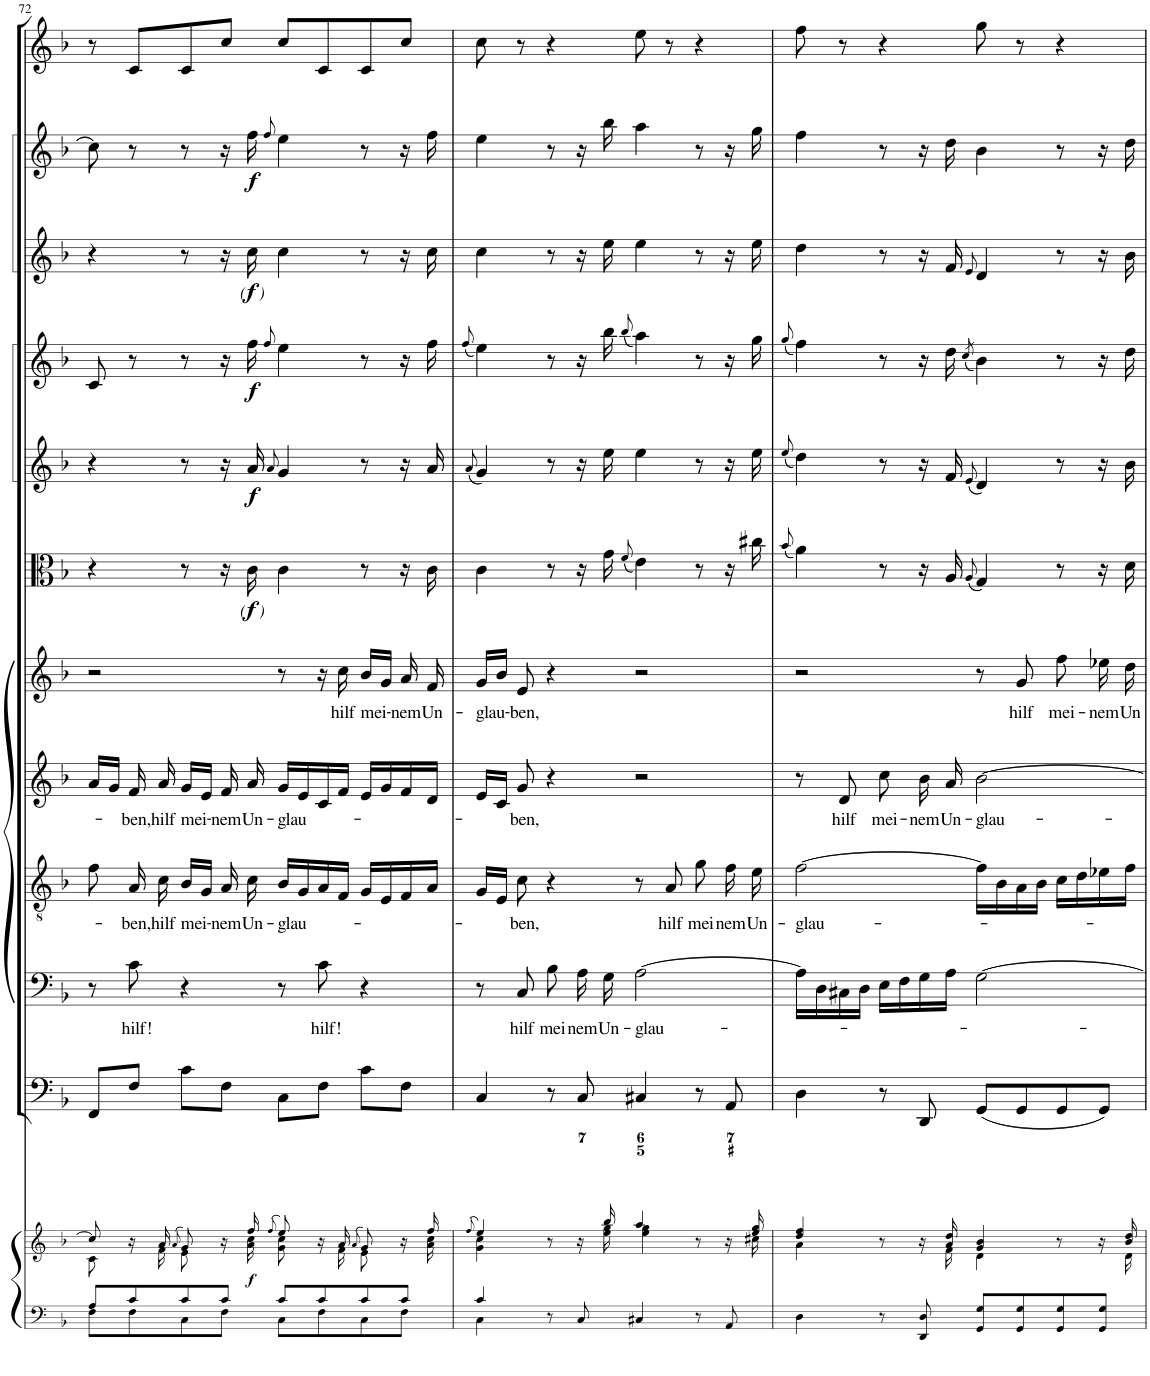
**kern	**kern	**dynam	**kern	**kern	**text	**kern	**text	**kern	**text	**kern	**text	**kern	**dynam	**kern	**dynam	**kern	**dynam	**kern	**dynam	**kern	**dynam	**kern
*part12	*part12	*part12	*part11	*part10	*part10	*part9	*part9	*part8	*part8	*part7	*part7	*part6	*part6	*part5	*part5	*part4	*part4	*part3	*part3	*part2	*part2	*part1
*staff13	*staff12	*staff12/13	*staff11	*staff10	*staff10	*staff9	*staff9	*staff8	*staff8	*staff7	*staff7	*staff6	*staff6	*staff5	*staff5	*staff4	*staff4	*staff3	*staff3	*staff2	*staff2	*staff1
*I"Piano reduction	*	*	*I"Continuo	*I"Basso	*	*I"Tenore	*	*I"Alto	*	*I"Soprano	*	*I"Viola	*	*I"Violino II	*	*I"Violino I	*	*I"Oboe II	*	*I"Oboe I	*	*I"Corno da caccia
*I'Pno	*	*	*	*	*	*	*	*	*	*	*	*I'Vla	*	*I'Vln	*	*I'Vln	*	*I'Ob	*	*I'Ob	*	*
!!LO:PB:g=z
*clefF4	*clefG2	*	*clefF4	*clefF4	*	*clefGv2	*	*clefG2	*	*clefG2	*	*clefC3	*	*clefG2	*	*clefG2	*	*clefG2	*	*clefG2	*	*clefG2
*	*	*	*	*	*	*	*	*	*	*	*	*	*	*	*	*	*	*	*	*	*	*Trd7c12
*k[b-]	*k[b-]	*	*k[b-]	*k[b-]	*	*k[b-]	*	*k[b-]	*	*k[b-]	*	*k[b-]	*	*k[b-]	*	*k[b-]	*	*k[b-]	*	*k[b-]	*	*k[b-]
*M4/4	*M4/4	*	*M4/4	*M4/4	*	*M4/4	*	*M4/4	*	*M4/4	*	*M4/4	*	*M4/4	*	*M4/4	*	*M4/4	*	*M4/4	*	*M4/4
*met(c)	*met(c)	*	*met(c)	*met(c)	*	*met(c)	*	*met(c)	*	*met(c)	*	*met(c)	*	*met(c)	*	*met(c)	*	*met(c)	*	*met(c)	*	*met(c)
=72	=72	=72	=72	=72	=72	=72	=72	=72	=72	=72	=72	=72	=72	=72	=72	=72	=72	=72	=72	=72	=72	=72
*^	*^	*	*	*	*	*	*	*	*	*	*	*	*	*	*	*	*	*	*	*	*	*
8A/L	8F\L	8cc/]	8c\	.	8FF/L	8r	.	8f\	.	16a/LL	.	2r	.	4r	.	4r	.	8c/	.	4r	.	8cc\]	.	8r
.	.	.	.	.	.	.	.	.	.	16g/JJ	.	.	.	.	.	.	.	.	.	.	.	.	.	.
!	!	!	!	!	!	!	!LO:LY:b	!	!LO:LY:b	!	!LO:LY:b	!	!	!	!	!	!	!	!	!	!	!	!	!
8c/	8F\	16r	16ryy	.	8F/J	8c\	hilf!	16A/	-ben,	16f/	-ben,	.	.	.	.	.	.	8r	.	.	.	8r	.	8c/L
!	!	!	!	!	!	!	!	!	!LO:LY:b	!	!LO:LY:b	!	!	!	!	!	!	!	!	!	!	!	!	!
.	.	16a/	16f\	.	.	.	.	16c\	hilf	16a/	hilf	.	.	.	.	.	.	.	.	.	.	.	.	.
.	.	(8qa/	.	.	.	.	.	.	.	.	.	.	.	.	.	.	.	.	.	.	.	.	.	.
!	!	!	!	!	!	!	!	!	!LO:LY:b	!	!LO:LY:b	!	!	!	!	!	!	!	!	!	!	!	!	!
8c/	8C\	8g/)	8e\	.	8c\L	4r	.	16B-/LL	mei-	16g/LL	mei-	.	.	8r	.	8r	.	8r	.	8r	.	8r	.	8c/
.	.	.	.	.	.	.	.	16G/JJ	.	16e/JJ	.	.	.	.	.	.	.	.	.	.	.	.	.	.
!	!	!	!	!	!	!	!	!	!LO:LY:b	!	!LO:LY:b	!	!	!	!	!	!	!	!	!	!	!	!	!
8c/J	8F\J	16r	16ryy	.	8F\J	.	.	16A/	-nem	16f/	-nem	.	.	16r	.	16r	.	16r	.	16r	.	16r	.	8cc/J
!	!	!	!	!LO:DY:b	!	!	!	!	!LO:LY:b	!	!LO:LY:b	!	!	!	!LO:DY:b	!	!	!	!	!	!	!	!	!
!	!	!	!	!	!	!	!	!	!	!	!	!	!	!	!LO:DY:n=1:b	!	!	!	!	!	!	!	!	!
!	!	!	!	!	!	!	!	!	!	!	!	!	!	!	!LO:DY:n=2:b	!	!LO:DY:b	!	!LO:DY:b	!	!LO:DY:b	!	!	!
!	!	!	!	!	!	!	!	!	!	!	!	!	!	!	!	!	!	!	!	!	!LO:DY:n=1:b	!	!	!
!	!	!	!	!	!	!	!	!	!	!	!	!	!	!	!	!	!	!	!	!	!LO:DY:n=2:b	!	!LO:DY:b	!
.	.	16ff/	16a\ 16cc\	f	.	.	.	16c\	Un-	16a/	Un-	.	.	16c\	other-dynamics f other-dynamics	16a/	f	16ff\	f	16cc\	other-dynamics f other-dynamics	16ff\	f	.
.	.	(8qff/	.	.	.	.	.	.	.	.	.	.	.	.	.	8qa/	.	8qff/	.	.	.	8qff/	.	.
!	!	!	!	!	!	!	!	!	!LO:LY:b	!	!LO:LY:b	!	!	!	!	!	!	!	!	!	!	!	!	!
8c/L	8C\L	8ee/)	8g\ 8cc\	.	8C\L	8r	.	16B-/LL	-glau-	16g/LL	-glau-	8r	.	4c\	.	4g/	.	4ee\	.	4cc\	.	4ee\	.	8cc/L
.	.	.	.	.	.	.	.	16G/	.	16e/	.	.	.	.	.	.	.	.	.	.	.	.	.	.
!	!	!	!	!	!	!	!LO:LY:b	!	!	!	!	!	!	!	!	!	!	!	!	!	!	!	!	!
8c/	8F\	16r	16ryy	.	8F\J	8c\	hilf!	16A/	.	16c/	.	16r	.	.	.	.	.	.	.	.	.	.	.	8c/
!	!	!	!	!	!	!	!	!	!	!	!	!	!LO:LY:b	!	!	!	!	!	!	!	!	!	!	!
.	.	16a/	16f\	.	.	.	.	16F/JJ	.	16f/JJ	.	16cc\	hilf	.	.	.	.	.	.	.	.	.	.	.
.	.	(8qa/	.	.	.	.	.	.	.	.	.	.	.	.	.	.	.	.	.	.	.	.	.	.
!	!	!	!	!	!	!	!	!	!	!	!	!	!LO:LY:b	!	!	!	!	!	!	!	!	!	!	!
8c/	8C\	8g/)	8e\	.	8c\L	4r	.	16G/LL	.	16e/LL	.	16b-/LL	mei-	8r	.	8r	.	8r	.	8r	.	8r	.	8c/
.	.	.	.	.	.	.	.	16E/	.	16g/	.	16g/JJ	.	.	.	.	.	.	.	.	.	.	.	.
!	!	!	!	!	!	!	!	!	!	!	!	!	!LO:LY:b	!	!	!	!	!	!	!	!	!	!	!
8c/J	8F\J	16r	16ryy	.	8F\J	.	.	16F/	.	16f/	.	16a/	-nem	16r	.	16r	.	16r	.	16r	.	16r	.	8cc/J
!	!	!	!	!	!	!	!	!	!	!	!	!	!LO:LY:b	!	!	!	!	!	!	!	!	!	!	!
.	.	16ff/	16a\ 16cc\	.	.	.	.	16A/JJ	.	16d/JJ	.	16f/	Un-	16c\	.	16a/	.	16ff\	.	16cc\	.	16ff\	.	.
=73	=73	=73	=73	=73	=73	=73	=73	=73	=73	=73	=73	=73	=73	=73	=73	=73	=73	=73	=73	=73	=73	=73	=73	=73
.	.	(8qff/	.	.	.	.	.	.	.	.	.	.	.	.	.	(8qa/	.	(8qff/	.	.	.	.	.	.
!	!	!	!	!	!	!	!	!	!	!	!	!	!LO:LY:b	!	!	!	!	!	!	!	!	!	!	!
4c/	4C\	4ee/)	4g\ 4cc\	.	4C/	8r	.	16G/LL	.	16e/LL	.	16g/LL	-glau-	4c\	.	4g/)	.	4ee\)	.	4cc\	.	4ee\	.	8cc\
.	.	.	.	.	.	.	.	16E/JJ	.	16c/JJ	.	16b-/JJ	.	.	.	.	.	.	.	.	.	.	.	.
!	!	!	!	!	!	!	!LO:LY:b	!	!LO:LY:b	!	!LO:LY:b	!	!LO:LY:b	!	!	!	!	!	!	!	!	!	!	!
.	.	.	.	.	.	8C/	hilf	8c\	-ben,	8g/	-ben,	8e/	-ben,	.	.	.	.	.	.	.	.	.	.	8r
!	!	!	!	!	!	!	!LO:LY:b	!	!	!	!	!	!	!	!	!	!	!	!	!	!	!	!	!
8r	8ryy	8r	8ryy	.	8r	8B-\	mei-	4r	.	4r	.	4r	.	8r	.	8r	.	8r	.	8r	.	8r	.	4r
!	!	!	!	!	!	!	!LO:LY:b	!	!	!	!	!	!	!	!	!	!	!	!	!	!	!	!	!
8C/	8ryy	16r	16ryy	.	8C/	16A\	-nem	.	.	.	.	.	.	16r	.	16r	.	16r	.	16r	.	16r	.	.
!	!	!	!	!	!	!	!LO:LY:b	!	!	!	!	!	!	!	!	!	!	!	!	!	!	!	!	!
.	.	16bb-/	16ee\ 16gg\	.	.	16G\	Un-	.	.	.	.	.	.	16g\	.	16ee\	.	16bb-\	.	16ee\	.	16bb-\	.	.
.	.	.	.	.	.	.	.	.	.	.	.	.	.	(8qf/	.	.	.	(8qbb-/	.	.	.	.	.	.
!	!	!	!	!	!	!	!LO:LY:b	!	!	!	!	!	!	!	!	!	!	!	!	!	!	!	!	!
4C#X/	4ryy	4aa/	4ee\ 4gg\	.	4C#X/	[2A\	-glau-	8r	.	2r	.	2r	.	4e\)	.	4ee\	.	4aa\)	.	4ee\	.	4aa\	.	8ee\
!	!	!	!	!	!	!	!	!	!LO:LY:b	!	!	!	!	!	!	!	!	!	!	!	!	!	!	!
.	.	.	.	.	.	.	.	8A/	hilf	.	.	.	.	.	.	.	.	.	.	.	.	.	.	8r
!	!	!	!	!	!	!	!	!	!LO:LY:b	!	!	!	!	!	!	!	!	!	!	!	!	!	!	!
8r	8ryy	8r	8ryy	.	8r	.	.	8g\	mei-	.	.	.	.	8r	.	8r	.	8r	.	8r	.	8r	.	4r
!	!	!	!	!	!	!	!	!	!LO:LY:b	!	!	!	!	!	!	!	!	!	!	!	!	!	!	!
8AA/	8ryy	16r	16ryy	.	8AA/	.	.	16f\	-nem	.	.	.	.	16r	.	16r	.	16r	.	16r	.	16r	.	.
!	!	!	!	!	!	!	!	!	!LO:LY:b	!	!	!	!	!	!	!	!	!	!	!	!	!	!	!
.	.	16ee/ 16gg/	16cc#X\	.	.	.	.	16e\	Un-	.	.	.	.	16cc#X\	.	16ee\	.	16gg\	.	16ee\	.	16gg\	.	.
*v	*v	*	*	*	*	*	*	*	*	*	*	*	*	*	*	*	*	*	*	*	*	*	*	*
=74	=74	=74	=74	=74	=74	=74	=74	=74	=74	=74	=74	=74	=74	=74	=74	=74	=74	=74	=74	=74	=74	=74	=74
.	.	.	.	.	.	.	.	.	.	.	.	.	(8qb-/	.	(8qee/	.	(8qgg/	.	.	.	.	.	.
!	!	!	!	!	!	!	!	!LO:LY:b	!	!	!	!	!	!	!	!	!	!	!	!	!	!	!
4D\	4dd/ 4ff/	4a\	.	4D\	16A\LL]	.	[2f\	-glau-	8r	.	2r	.	4a\)	.	4dd\)	.	4ff\)	.	4dd\	.	4ff\	.	8ff\
.	.	.	.	.	16D\	.	.	.	.	.	.	.	.	.	.	.	.	.	.	.	.	.	.
!	!	!	!	!	!	!	!	!	!	!LO:LY:b	!	!	!	!	!	!	!	!	!	!	!	!	!
.	.	.	.	.	16C#X\	.	.	.	8d/	hilf	.	.	.	.	.	.	.	.	.	.	.	.	8r
.	.	.	.	.	16D\JJ	.	.	.	.	.	.	.	.	.	.	.	.	.	.	.	.	.	.
!	!	!	!	!	!	!	!	!	!	!LO:LY:b	!	!	!	!	!	!	!	!	!	!	!	!	!
8r	8r	8ryy	.	8r	16E\LL	.	.	.	8cc\	mei-	.	.	8r	.	8r	.	8r	.	8r	.	8r	.	4r
.	.	.	.	.	16F\	.	.	.	.	.	.	.	.	.	.	.	.	.	.	.	.	.	.
!	!	!	!	!	!	!	!	!	!	!LO:LY:b	!	!	!	!	!	!	!	!	!	!	!	!	!
8DD/ 8D/	16r	16ryy	.	8DD/	16G\	.	.	.	16b-\	-nem	.	.	16r	.	16r	.	16r	.	16r	.	16r	.	.
!	!	!	!	!	!	!	!	!	!	!LO:LY:b	!	!	!	!	!	!	!	!	!	!	!	!	!
.	16a/ 16dd/	16f\	.	.	16A\JJ	.	.	.	16a/	Un-	.	.	16A/	.	16f/	.	16dd\	.	16f/	.	16dd\	.	.
.	.	.	.	.	.	.	.	.	.	.	.	.	(8qA/	.	(8qe/	.	(8qcc/	.	8qe/	.	.	.	.
!	!	!	!	!	!	!	!	!	!	!LO:LY:b	!	!	!	!	!	!	!	!	!	!	!	!	!
8GG/ 8G/L	4g/ 4b-/	4d\	.	(8GG/L	[2G\	.	16f\LL]	.	[2b-\	-glau-	8r	.	4G/)	.	4d/)	.	4b-\)	.	4d/	.	4b-\	.	8gg\
.	.	.	.	.	.	.	16B-\	.	.	.	.	.	.	.	.	.	.	.	.	.	.	.	.
!	!	!	!	!	!	!	!	!	!	!	!	!LO:LY:b	!	!	!	!	!	!	!	!	!	!	!
8GG/ 8G/	.	.	.	8GG/	.	.	16A\	.	.	.	8g/	hilf	.	.	.	.	.	.	.	.	.	.	8r
.	.	.	.	.	.	.	16B-\JJ	.	.	.	.	.	.	.	.	.	.	.	.	.	.	.	.
!	!	!	!	!	!	!	!	!	!	!	!	!LO:LY:b	!	!	!	!	!	!	!	!	!	!	!
8GG/ 8G/	8r	8ryy	.	8GG/	.	.	16c\LL	.	.	.	8ff\	mei-	8r	.	8r	.	8r	.	8r	.	8r	.	4r
.	.	.	.	.	.	.	16d\	.	.	.	.	.	.	.	.	.	.	.	.	.	.	.	.
!	!	!	!	!	!	!	!	!	!	!	!	!LO:LY:b	!	!	!	!	!	!	!	!	!	!	!
8GG/ 8G/J	16r	16ryy	.	8GG/J)	.	.	16e-X\	.	.	.	16ee-X\	-nem	16r	.	16r	.	16r	.	16r	.	16r	.	.
!	!	!	!	!	!	!	!	!	!	!	!	!LO:LY:b	!	!	!	!	!	!	!	!	!	!	!
.	16b-/ 16dd/	16d\	.	.	.	.	16f\JJ	.	.	.	16dd\	-Un-	16d\	.	16b-\	.	16dd\	.	16b-\	.	16dd\	.	.
*	*v	*v	*	*	*	*	*	*	*	*	*	*	*	*	*	*	*	*	*	*	*	*	*
=	=	=	=	=	=	=	=	=	=	=	=	=	=	=	=	=	=	=	=	=	=	=
*-	*-	*-	*-	*-	*-	*-	*-	*-	*-	*-	*-	*-	*-	*-	*-	*-	*-	*-	*-	*-	*-	*-
